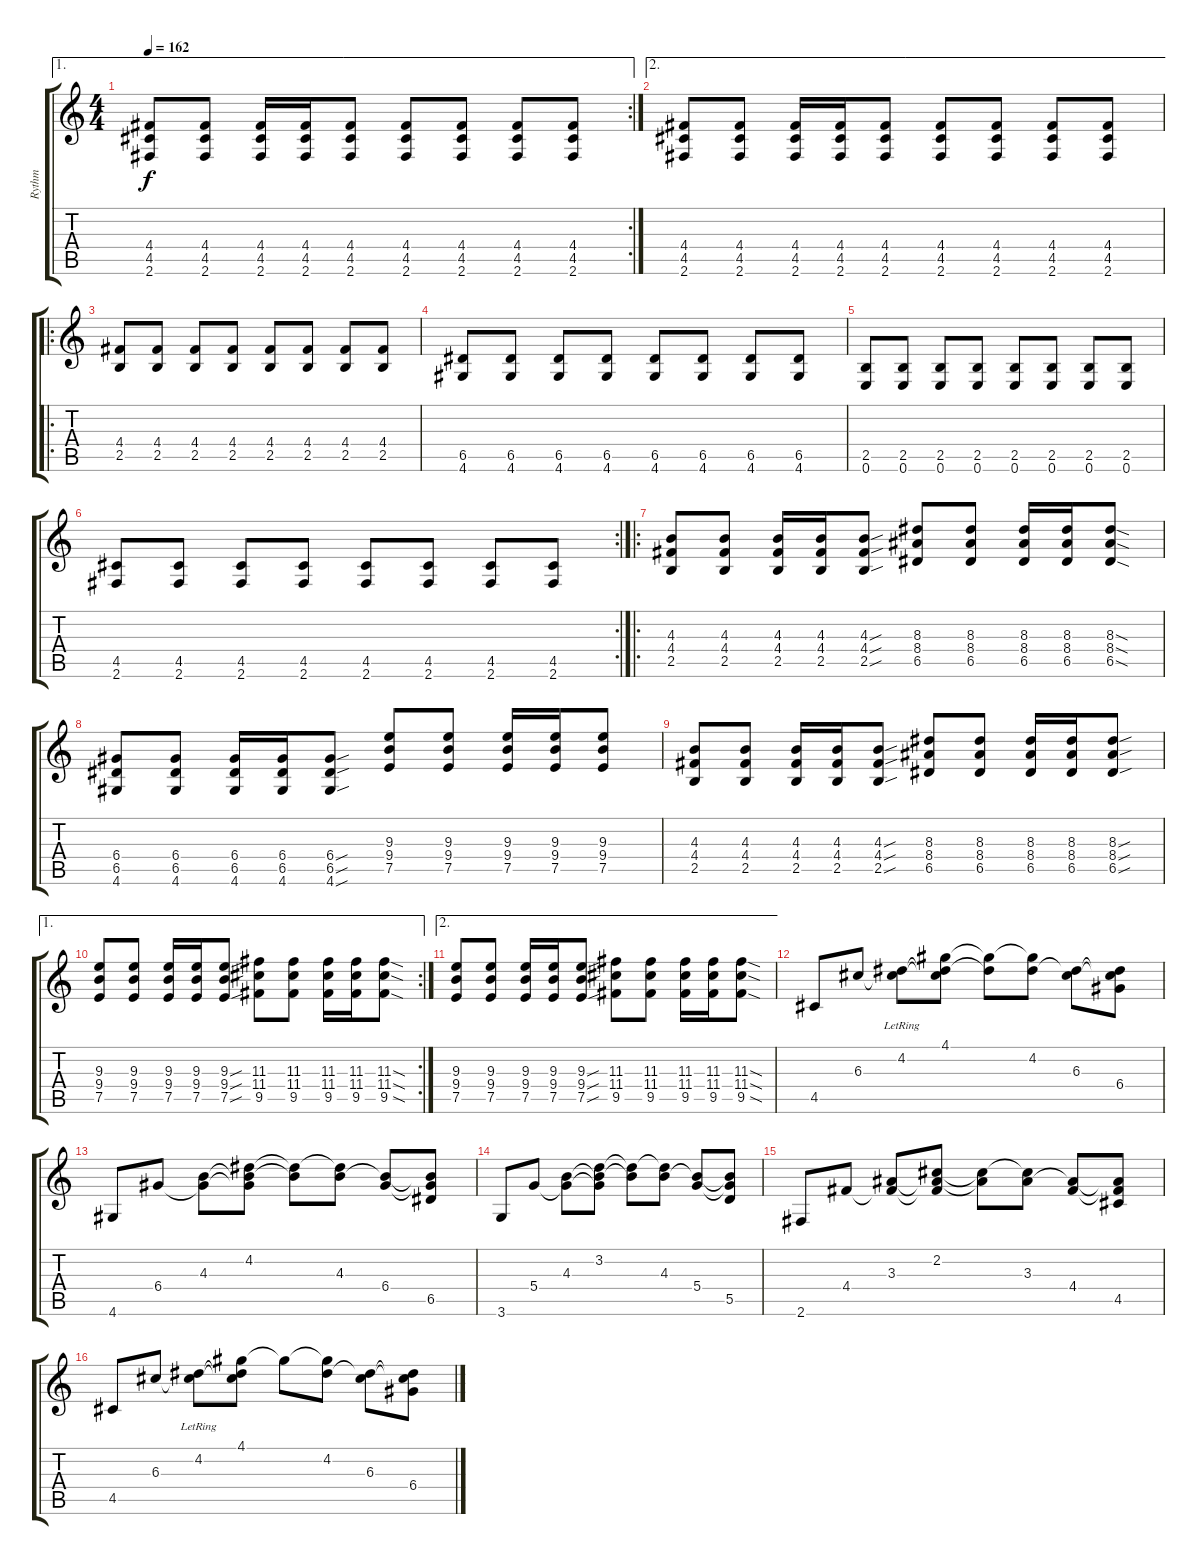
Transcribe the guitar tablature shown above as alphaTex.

\track ("Rythm" "Rythm") {instrument distortionguitar}
\staff {score tabs}
\tuning (E4 B3 G3 D3 A2 E2) {hide}
\ae 1
\rc 2
\ts (4 4)
\tempo 162
\clef g2
\ks c
(4.4 4.5 2.6).8{dy f} (4.4 4.5 2.6).8 (4.4 4.5 2.6).16 (4.4 4.5 2.6).16 (4.4 4.5 2.6).8 (4.4 4.5 2.6).8 (4.4 4.5 2.6).8 (4.4 4.5 2.6).8 (4.4 4.5 2.6).8 |
\ae 2
(4.4 4.5 2.6).8 (4.4 4.5 2.6).8 (4.4 4.5 2.6).16 (4.4 4.5 2.6).16 (4.4 4.5 2.6).8 (4.4 4.5 2.6).8 (4.4 4.5 2.6).8 (4.4 4.5 2.6).8 (4.4 4.5 2.6).8 |
\ro
(4.4 2.5).8 (4.4 2.5).8 (4.4 2.5).8 (4.4 2.5).8 (4.4 2.5).8 (4.4 2.5).8 (4.4 2.5).8 (4.4 2.5).8 |
(6.5 4.6).8 (6.5 4.6).8 (6.5 4.6).8 (6.5 4.6).8 (6.5 4.6).8 (6.5 4.6).8 (6.5 4.6).8 (6.5 4.6).8 |
(2.5 0.6).8 (2.5 0.6).8 (2.5 0.6).8 (2.5 0.6).8 (2.5 0.6).8 (2.5 0.6).8 (2.5 0.6).8 (2.5 0.6).8 |
\rc 2
(4.5 2.6).8 (4.5 2.6).8 (4.5 2.6).8 (4.5 2.6).8 (4.5 2.6).8 (4.5 2.6).8 (4.5 2.6).8 (4.5 2.6).8 |
\ro
(4.3 4.4 2.5).8 (4.3 4.4 2.5).8 (4.3 4.4 2.5).16 (4.3 4.4 2.5).16 (4.3{sou} 4.4{sou} 2.5{sou}).8 (8.3 8.4 6.5).8 (8.3 8.4 6.5).8 (8.3 8.4 6.5).16 (8.3 8.4 6.5).16 (8.3{sod} 8.4{sod} 6.5{sod}).8 |
(6.4 6.5 4.6).8 (6.4 6.5 4.6).8 (6.4 6.5 4.6).16 (6.4 6.5 4.6).16 (6.4{sou} 6.5{sou} 4.6{sou}).8 (9.3 9.4 7.5).8 (9.3 9.4 7.5).8 (9.3 9.4 7.5).16 (9.3 9.4 7.5).16 (9.3 9.4 7.5).8 |
(4.3 4.4 2.5).8 (4.3 4.4 2.5).8 (4.3 4.4 2.5).16 (4.3 4.4 2.5).16 (4.3{sou} 4.4{sou} 2.5{sou}).8 (8.3 8.4 6.5).8 (8.3 8.4 6.5).8 (8.3 8.4 6.5).16 (8.3 8.4 6.5).16 (8.3{sou} 8.4{sou} 6.5{sou}).8 |
\ae 1
\rc 2
(9.3 9.4 7.5).8 (9.3 9.4 7.5).8 (9.3 9.4 7.5).16 (9.3 9.4 7.5).16 (9.3{sou} 9.4{sou} 7.5{sou}).8 (11.3 11.4 9.5).8 (11.3 11.4 9.5).8 (11.3 11.4 9.5).16 (11.3 11.4 9.5).16 (11.3{sod} 11.4{sod} 9.5{sod}).8 |
\ae 2
(9.3 9.4 7.5).8 (9.3 9.4 7.5).8 (9.3 9.4 7.5).16 (9.3 9.4 7.5).16 (9.3{sou} 9.4{sou} 7.5{sou}).8 (11.3 11.4 9.5).8 (11.3 11.4 9.5).8 (11.3 11.4 9.5).16 (11.3 11.4 9.5).16 (11.3{sod} 11.4{sod} 9.5{sod}).8 |
4.5.8 6.3.8 (4.2{lr} 6.3{t}).8 (4.1 4.2{t} 6.3{t}).8 (4.1{t} 4.2{t}).8 (4.1{t} 4.2).8 (4.2{t} 6.3).8 (4.2{t} 6.3{t} 6.4).8 |
4.6.8 6.4.8 (4.3 6.4{t}).8 (4.2 4.3{t} 6.4{t}).8 (4.2{t} 4.3{t}).8 (4.2{t} 4.3).8 (4.3{t} 6.4).8 (4.3{t} 6.4{t} 6.5).8 |
3.6.8 5.4.8 (4.3 5.4{t}).8 (3.2 4.3{t} 5.4{t}).8 (3.2{t} 4.3{t}).8 (3.2{t} 4.3).8 (4.3{t} 5.4).8 (4.3{t} 5.4{t} 5.5).8 |
2.6.8 4.4.8 (3.3 4.4{t}).8 (2.2 3.3{t} 4.4{t}).8 (2.2{t} 3.3{t}).8 (2.2{t} 3.3).8 (3.3{t} 4.4).8 (3.3{t} 4.4{t} 4.5).8 |
4.5.8 6.3.8 (4.2{lr} 6.3{t}).8 (4.1 4.2{t} 6.3{t}).8 4.1{t}.8 (4.1{t} 4.2).8 (4.2{t} 6.3).8 (4.2{t} 6.3{t} 6.4).8
